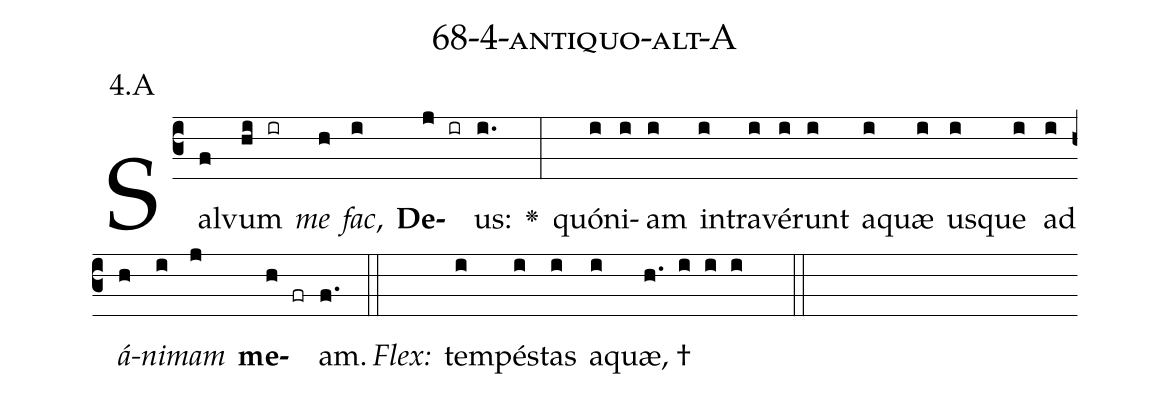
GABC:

name: 68-4-antiquo-alt-A;
annotation: 4.A;
%%
(c3)Sal(f)vum(hi ir) <i>me</i>(h) <i>fac</i>,(i) <b>De</b>(j ir)us:(i.) <v>\greheightstar</v>(:) quón(i)i(i)am(i) in(i)tra(i)vé(i)runt(i) a(i)quæ(i) us(i)que(i) ad(i) <i>á</i>(h)<i>ni</i>(i)<i>mam</i>(j) <b>me</b>(h fr)am.(f.) (::)
<i>Flex:</i>()  tem(i)pés(i)tas(i) a(i)quæ, †(h. i i i  ::)

%E(i) u(h) o(i) u(j) a(h) e.(f.) (::)
